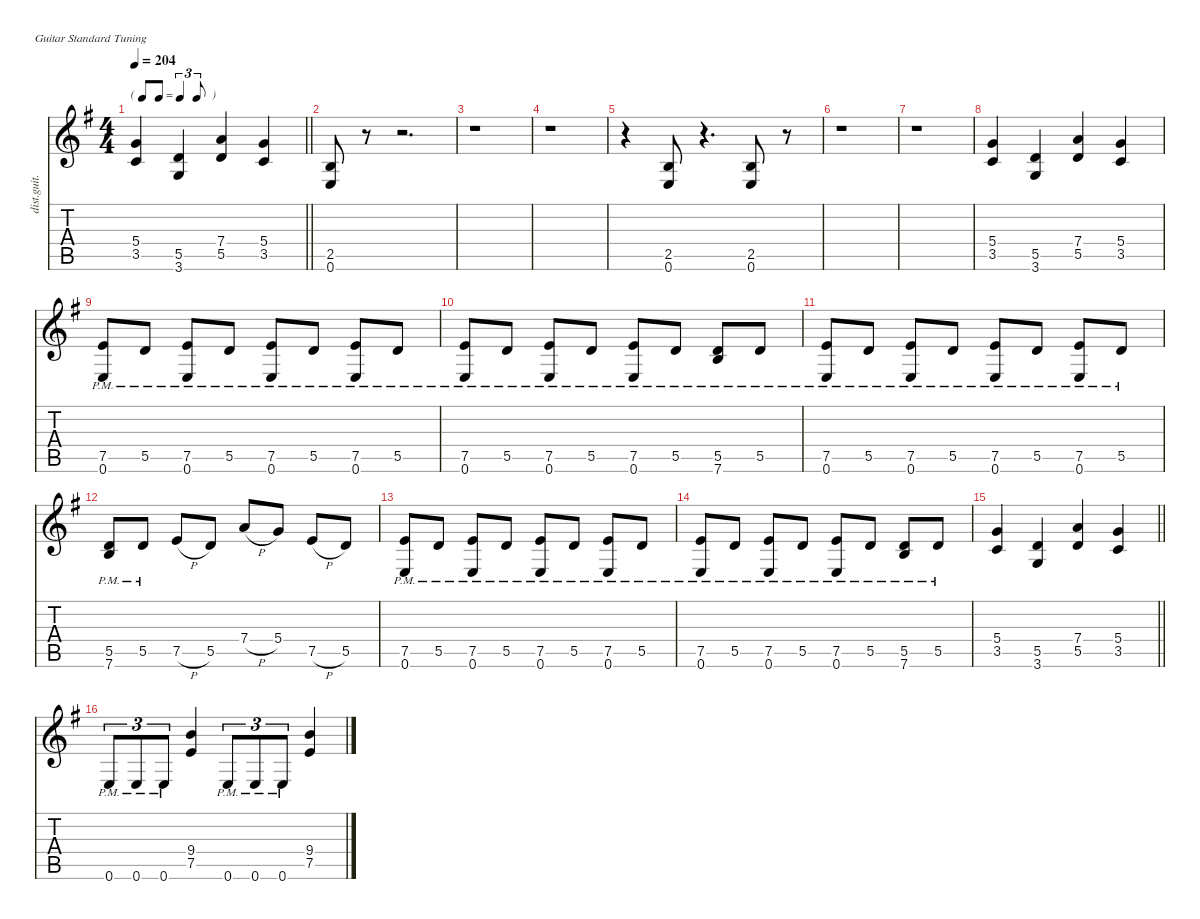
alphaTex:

\defaultSystemsLayout 4
\hideDynamics
\bracketExtendMode nobrackets
\otherSystemsTrackNameOrientation horizontal
\track ("Guitar 2" "dist.guit.") {defaultSystemsLayout 8 instrument distortionguitar}
\staff {score tabs}
\tuning (E4 B3 G3 D3 A2 E2)
\ts (4 4)
\beaming (8 2 2 2 2)
\tf triplet8th
\tempo 204
\clef g2
\barLineRight lightlight
\ks eminor
(5.4{acc forcenatural} 3.5{acc forcenatural}).4{dy f instrument distortionguitar beam Up} (5.5{acc forcenatural} 3.6{acc forcenatural}).4{beam Up} (7.4{acc forcenatural} 5.5{acc forcenatural}).4{beam Up} (5.4{acc forcenatural} 3.5{acc forcenatural}).4{beam Up} |
(2.5{acc forcenatural} 0.6{acc forcenatural}).8{beam Up} r.8{beam Up} r.2{d beam Up} |
r.1{beam Down} |
r.1{beam Down} |
r.4{beam Down} (2.5{acc forcenatural} 0.6{acc forcenatural}).8{beam Up} r.4{d beam Up} (2.5{acc forcenatural} 0.6{acc forcenatural}).8{beam Up} r.8{beam Up} |
r.1{beam Down} |
r.1{beam Down} |
(5.4{acc forcenatural} 3.5{acc forcenatural}).4{beam Up} (5.5{acc forcenatural} 3.6{acc forcenatural}).4{beam Up} (7.4{acc forcenatural} 5.5{acc forcenatural}).4{beam Up} (5.4{acc forcenatural} 3.5{acc forcenatural}).4{beam Up} |
(7.5{pm acc forcenatural} 0.6{pm acc forcenatural}).8{beam Up} 5.5{pm acc forcenatural}.8{beam Up} (7.5{pm acc forcenatural} 0.6{pm acc forcenatural}).8{beam Up} 5.5{pm acc forcenatural}.8{beam Up} (7.5{pm acc forcenatural} 0.6{pm acc forcenatural}).8{beam Up} 5.5{pm acc forcenatural}.8{beam Up} (7.5{pm acc forcenatural} 0.6{pm acc forcenatural}).8{beam Up} 5.5{pm acc forcenatural}.8{beam Up} |
(7.5{pm acc forcenatural} 0.6{pm acc forcenatural}).8{beam Up} 5.5{pm acc forcenatural}.8{beam Up} (7.5{pm acc forcenatural} 0.6{pm acc forcenatural}).8{beam Up} 5.5{pm acc forcenatural}.8{beam Up} (7.5{pm acc forcenatural} 0.6{pm acc forcenatural}).8{beam Up} 5.5{pm acc forcenatural}.8{beam Up} (5.5{pm acc forcenatural} 7.6{pm acc forcenatural}).8{beam Up} 5.5{pm acc forcenatural}.8{beam Up} |
(7.5{pm acc forcenatural} 0.6{pm acc forcenatural}).8{beam Up} 5.5{pm acc forcenatural}.8{beam Up} (7.5{pm acc forcenatural} 0.6{pm acc forcenatural}).8{beam Up} 5.5{pm acc forcenatural}.8{beam Up} (7.5{pm acc forcenatural} 0.6{pm acc forcenatural}).8{beam Up} 5.5{pm acc forcenatural}.8{beam Up} (7.5{pm acc forcenatural} 0.6{pm acc forcenatural}).8{beam Up} 5.5{pm acc forcenatural}.8{beam Up} |
(5.5{pm acc forcenatural} 7.6{pm acc forcenatural}).8{beam Up} 5.5{pm acc forcenatural}.8{beam Up} 7.5{h acc forcenatural}.8{beam Up} 5.5{acc forcenatural}.8{beam Up} 7.4{h acc forcenatural}.8{beam Up} 5.4{acc forcenatural}.8{beam Up} 7.5{h acc forcenatural}.8{beam Up} 5.5{acc forcenatural}.8{beam Up} |
(7.5{pm acc forcenatural} 0.6{pm acc forcenatural}).8{beam Up} 5.5{pm acc forcenatural}.8{beam Up} (7.5{pm acc forcenatural} 0.6{pm acc forcenatural}).8{beam Up} 5.5{pm acc forcenatural}.8{beam Up} (7.5{pm acc forcenatural} 0.6{pm acc forcenatural}).8{beam Up} 5.5{pm acc forcenatural}.8{beam Up} (7.5{pm acc forcenatural} 0.6{pm acc forcenatural}).8{beam Up} 5.5{pm acc forcenatural}.8{beam Up} |
(7.5{pm acc forcenatural} 0.6{pm acc forcenatural}).8{beam Up} 5.5{pm acc forcenatural}.8{beam Up} (7.5{pm acc forcenatural} 0.6{pm acc forcenatural}).8{beam Up} 5.5{pm acc forcenatural}.8{beam Up} (7.5{pm acc forcenatural} 0.6{pm acc forcenatural}).8{beam Up} 5.5{pm acc forcenatural}.8{beam Up} (5.5{pm acc forcenatural} 7.6{pm acc forcenatural}).8{beam Up} 5.5{pm acc forcenatural}.8{beam Up} |
\barLineRight lightlight
(5.4{acc forcenatural} 3.5{acc forcenatural}).4{beam Up} (5.5{acc forcenatural} 3.6{acc forcenatural}).4{beam Up} (7.4{acc forcenatural} 5.5{acc forcenatural}).4{beam Up} (5.4{acc forcenatural} 3.5{acc forcenatural}).4{beam Up} |
0.6{pm acc forcenatural}.8{tu (3 2) beam Up} 0.6{pm acc forcenatural}.8{tu (3 2) beam Up} 0.6{pm acc forcenatural}.8{tu (3 2) beam Up} (9.4{acc forcenatural} 7.5{acc forcenatural}).4{beam Up} 0.6{pm acc forcenatural}.8{tu (3 2) beam Up} 0.6{pm acc forcenatural}.8{tu (3 2) beam Up} 0.6{pm acc forcenatural}.8{tu (3 2) beam Up} (9.4{acc forcenatural} 7.5{acc forcenatural}).4{beam Up}
